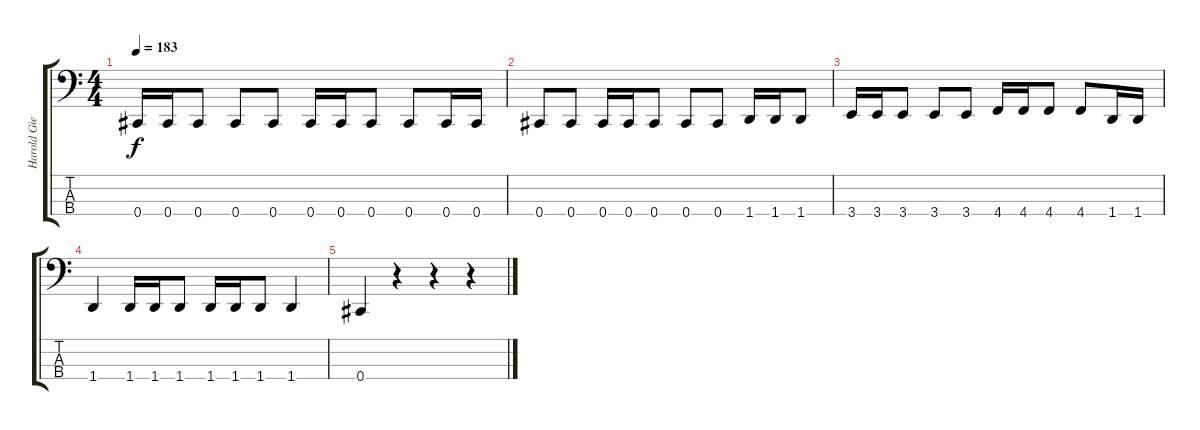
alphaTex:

\track ("Harold Gielen" "Harold Gie") {instrument electricbasspick}
\staff {score tabs}
\tuning (E2 B1 Gb1 Db1) {hide}
\ts (4 4)
\tempo 183
\clef f4
\ks c
0.4.16{dy f} 0.4.16 0.4.8 0.4.8 0.4.8 0.4.16 0.4.16 0.4.8 0.4.8 0.4.16 0.4.16 |
0.4.8 0.4.8 0.4.16 0.4.16 0.4.8 0.4.8 0.4.8 1.4.16 1.4.16 1.4.8 |
3.4.16 3.4.16 3.4.8 3.4.8 3.4.8 4.4.16 4.4.16 4.4.8 4.4.8 1.4.16 1.4.16 |
1.4.4 1.4.16 1.4.16 1.4.8 1.4.16 1.4.16 1.4.8 1.4.4 |
0.4.4 r.4 r.4 r.4
